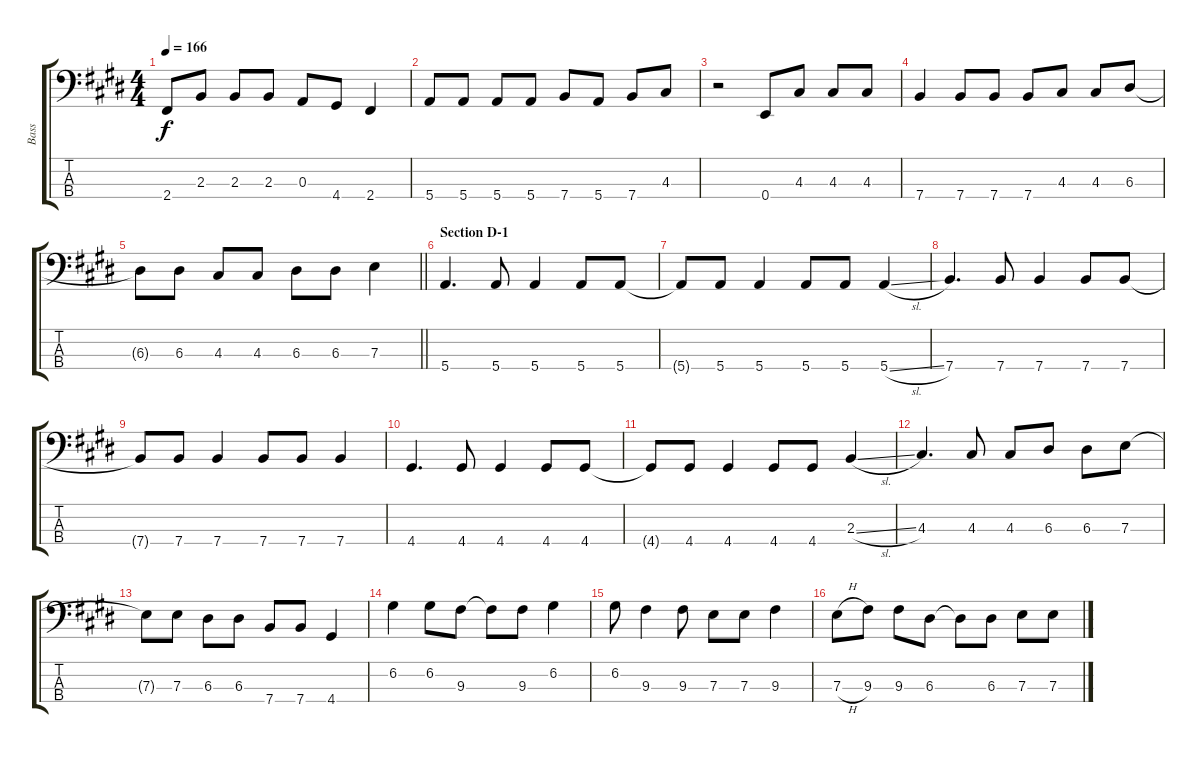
\track ("Bass" "Bass") {instrument electricbassfinger}
\staff {score tabs}
\tuning (G2 D2 A1 E1) {hide}
\ts (4 4)
\tempo 166
\clef f4
\ks e
2.4.8{dy f} 2.3.8 2.3.8 2.3.8 0.3.8 4.4.8 2.4.4 |
5.4.8 5.4.8 5.4.8 5.4.8 7.4.8 5.4.8 7.4.8 4.3.8 |
r.2 0.4.8 4.3.8 4.3.8 4.3.8 |
7.4.4 7.4.8 7.4.8 7.4.8 4.3.8 4.3.8 6.3.8 |
\barLineRight lightlight
6.3{t}.8 6.3.8 4.3.8 4.3.8 6.3.8 6.3.8 7.3.4 |
\section ("" "Section D-1")
5.4.4{d} 5.4.8 5.4.4 5.4.8 5.4.8 |
5.4{t}.8 5.4.8 5.4.4 5.4.8 5.4.8 5.4{sl}.4 |
7.4.4{d} 7.4.8 7.4.4 7.4.8 7.4.8 |
7.4{t}.8 7.4.8 7.4.4 7.4.8 7.4.8 7.4.4 |
4.4.4{d} 4.4.8 4.4.4 4.4.8 4.4.8 |
4.4{t}.8 4.4.8 4.4.4 4.4.8 4.4.8 2.3{sl}.4 |
4.3.4{d} 4.3.8 4.3.8 6.3.8 6.3.8 7.3.8 |
7.3{t}.8 7.3.8 6.3.8 6.3.8 7.4.8 7.4.8 4.4.4 |
6.2.4 6.2.8 9.3.8 9.3{t}.8 9.3.8 6.2.4 |
6.2.8 9.3.4 9.3.8 7.3.8 7.3.8 9.3.4 |
7.3{h}.8 9.3.8 9.3.8 6.3.8 6.3{t}.8 6.3.8 7.3.8 7.3.8
